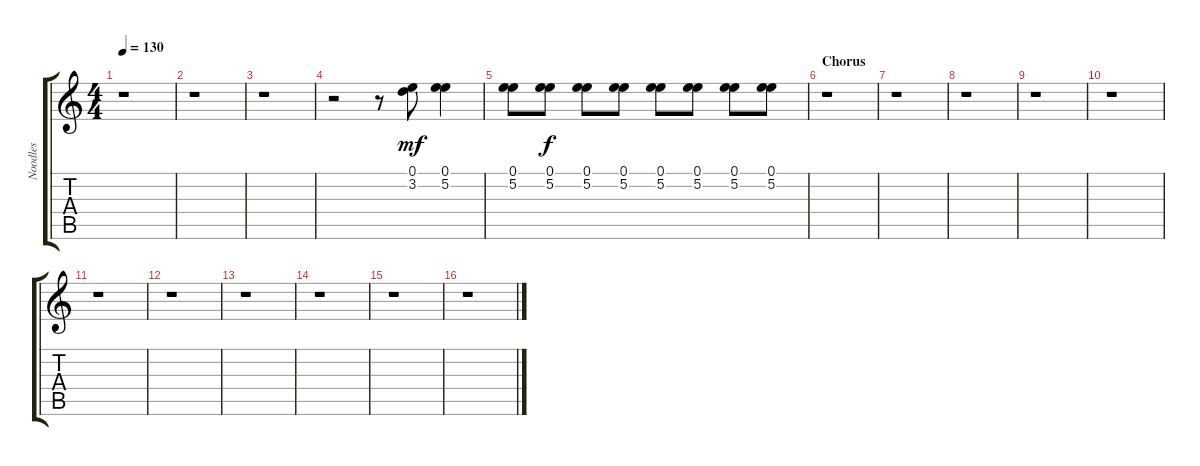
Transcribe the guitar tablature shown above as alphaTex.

\track ("Noodles" "Noodles") {instrument electricguitarclean}
\staff {score tabs}
\tuning (E4 B3 G3 D3 A2 E2) {hide}
\ts (4 4)
\tempo 130
\clef g2
\ks c
r.1{dy f} |
r.1 |
r.1 |
r.2 r.8 (0.1 3.2).8{dy mf} (0.1 5.2).4 |
(0.1 5.2).8 (0.1 5.2).8{dy f} (0.1 5.2).8 (0.1 5.2).8 (0.1 5.2).8 (0.1 5.2).8 (0.1 5.2).8 (0.1 5.2).8 |
\section ("" "Chorus")
r.1 |
r.1 |
r.1 |
r.1 |
r.1 |
r.1 |
r.1 |
r.1 |
r.1 |
r.1 |
r.1
